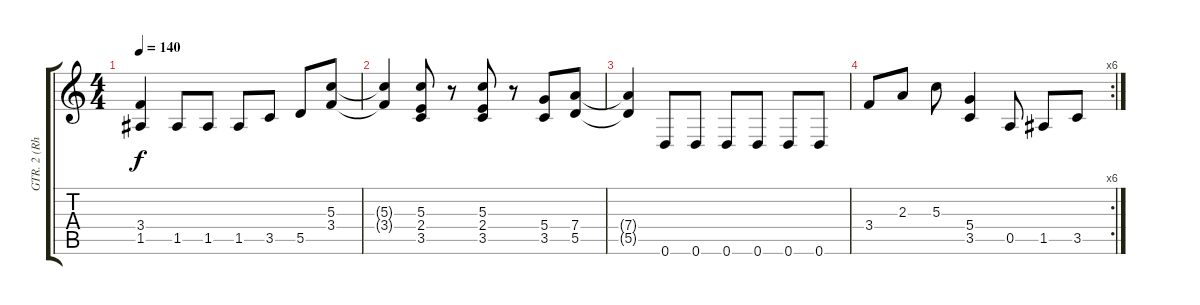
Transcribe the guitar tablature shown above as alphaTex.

\track ("GTR. 2 (Rhythm)" "GTR. 2 (Rh") {instrument overdrivenguitar}
\staff {score tabs}
\tuning (E4 B3 G3 D3 A2 D2) {hide}
\ts (4 4)
\tempo 140
\clef g2
\ks c
(3.4{t} 1.5{t}).4{dy f} 1.5.8 1.5.8 1.5.8 3.5.8 5.5.8 (5.3 3.4).8 |
(5.3{t} 3.4{t}).4 (5.3 2.4 3.5).8 r.8 (5.3 2.4 3.5).8 r.8 (5.4 3.5).8 (7.4 5.5).8 |
(7.4{t} 5.5{t}).4 0.6.8 0.6.8 0.6.8 0.6.8 0.6.8 0.6.8 |
\rc 6
3.4.8 2.3.8 5.3.8 (5.4 3.5).4 0.5.8 1.5.8 3.5.8
